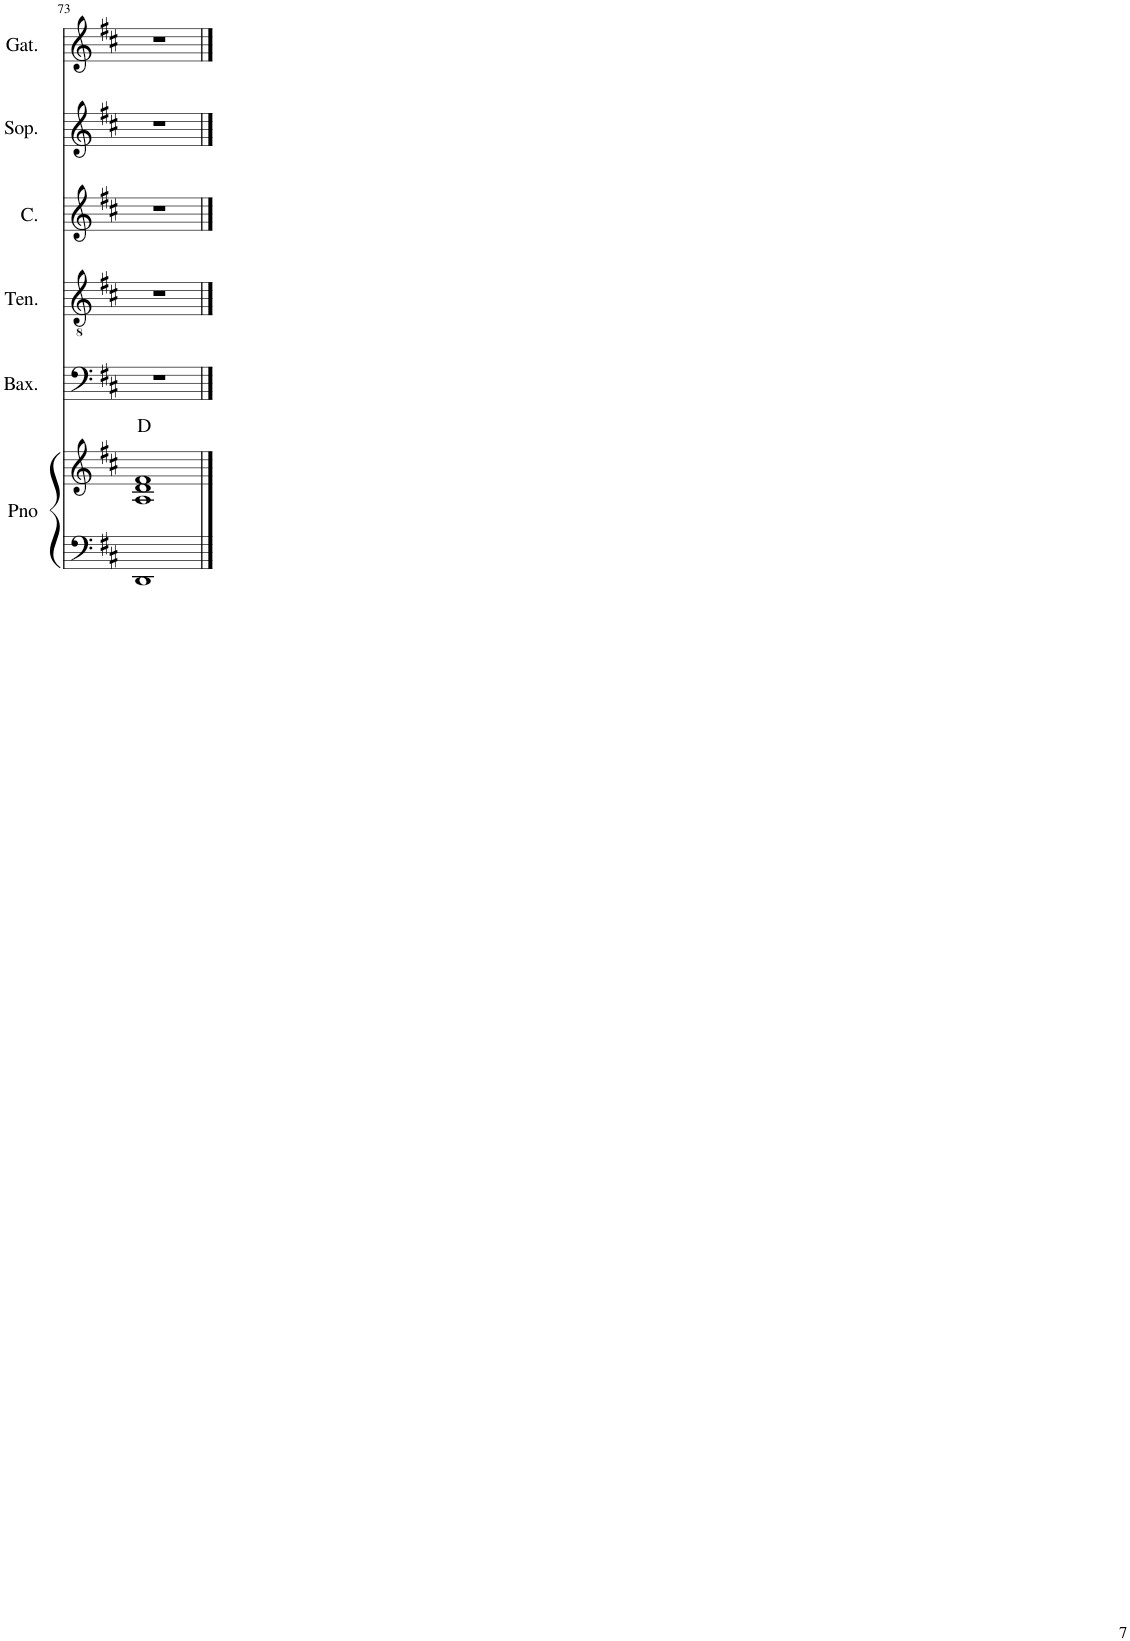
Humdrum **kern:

**kern	**kern	**harte	**kern	**kern	**kern	**kern	**kern
*part6	*part6	*part6	*part5	*part4	*part3	*part2	*part1
*staff7	*staff6	*	*staff5	*staff4	*staff3	*staff2	*staff1
*I"Piano	*	*	*I"Baixo	*I"Tenor	*I"Contralto	*I"Soprano	*I"Gaita
*I'Pno	*	*	*I'Bax.	*I'Ten.	*I'C.	*I'Sop.	*I'Gat.
!!LO:PB:g=z
*clefF4	*clefG2	*	*clefF4	*clefGv2	*clefG2	*clefG2	*clefG2
*k[f#c#]	*k[f#c#]	*	*k[f#c#]	*k[f#c#]	*k[f#c#]	*k[f#c#]	*k[f#c#]
*M4/4	*M4/4	*	*M4/4	*M4/4	*M4/4	*M4/4	*M4/4
=73	=73	=73	=73	=73	=73	=73	=73
1DD	1A 1d 1f#	D:maj	1r	1r	1r	1r	1r
==	==	==	==	==	==	==	==
*-	*-	*-	*-	*-	*-	*-	*-
